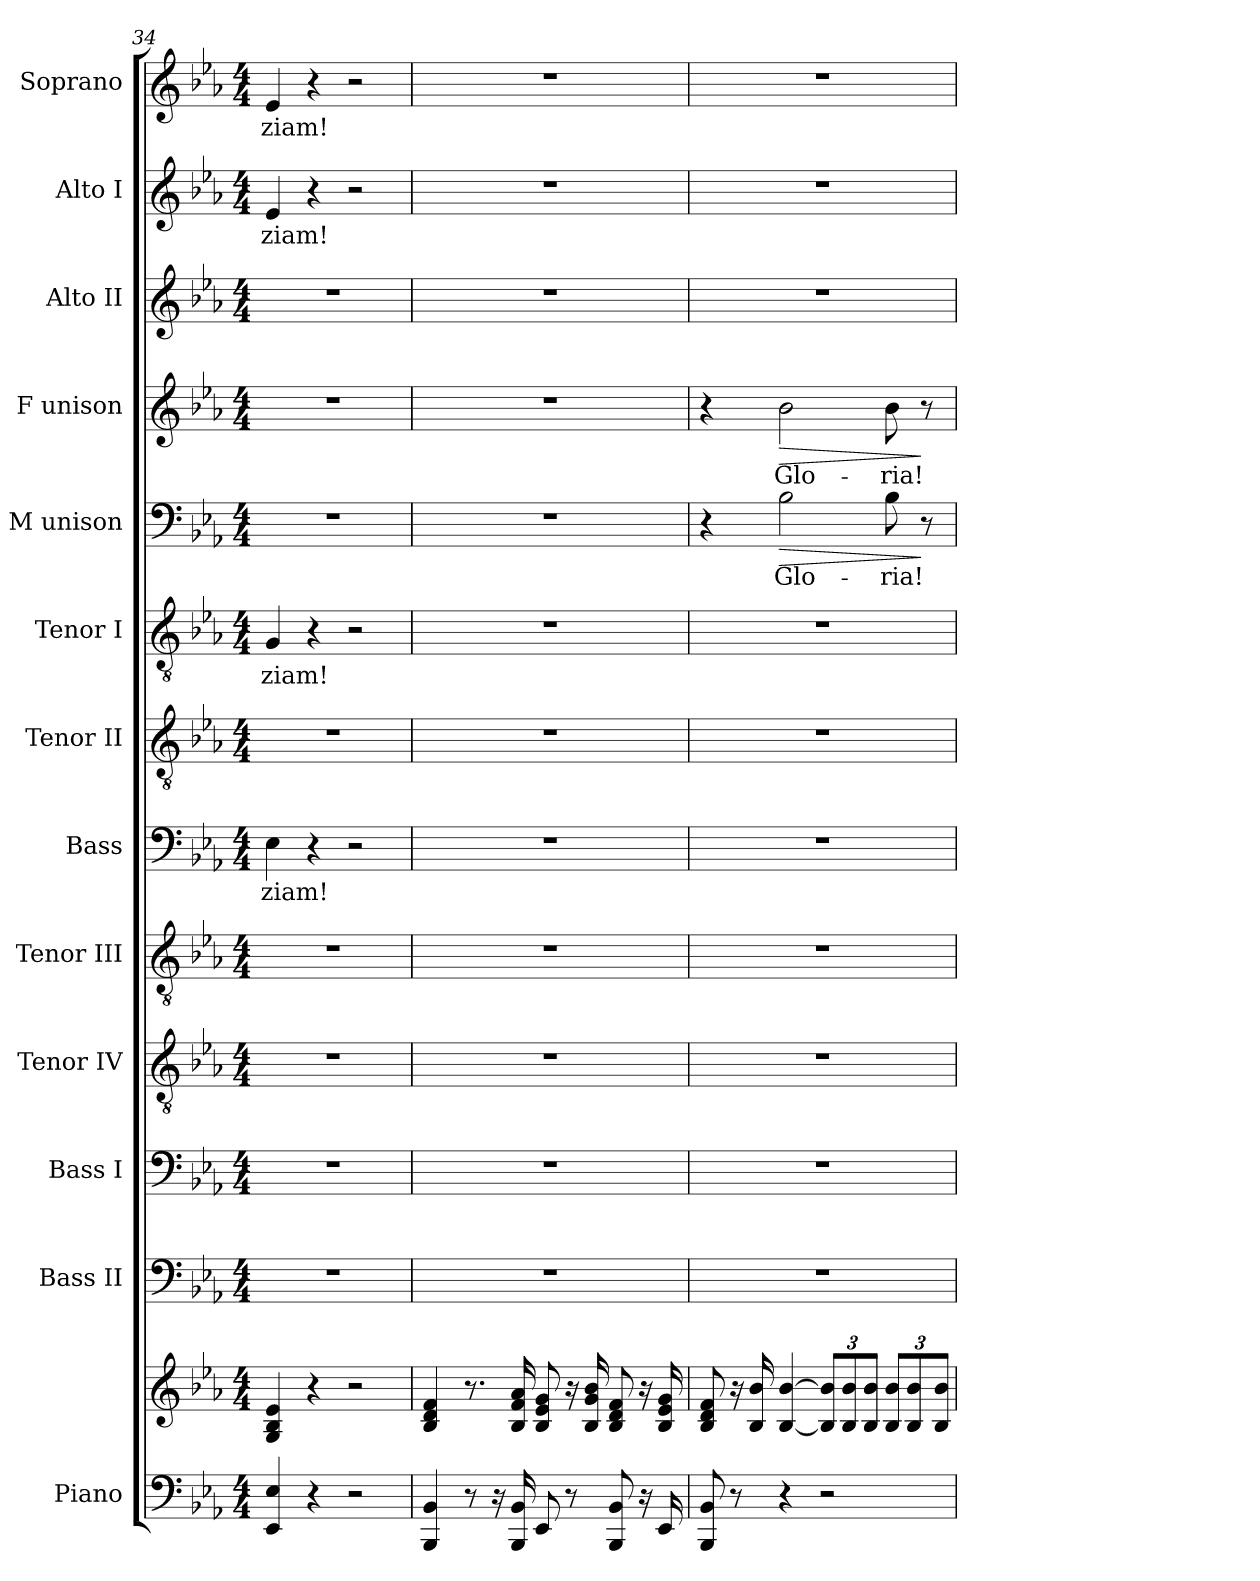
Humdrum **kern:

**kern	**kern	**kern	**kern	**kern	**kern	**kern	**text	**kern	**kern	**text	**kern	**text	**dynam	**kern	**text	**dynam	**kern	**kern	**text	**kern	**text
*part13	*part13	*part12	*part11	*part10	*part9	*part8	*part8	*part7	*part6	*part6	*part5	*part5	*part5	*part4	*part4	*part4	*part3	*part2	*part2	*part1	*part1
*staff14	*staff13	*staff12	*staff11	*staff10	*staff9	*staff8	*staff8	*staff7	*staff6	*staff6	*staff5	*staff5	*staff5	*staff4	*staff4	*staff4	*staff3	*staff2	*staff2	*staff1	*staff1
*I"Piano	*	*I"Bass II	*I"Bass I	*I"Tenor IV	*I"Tenor III	*I"Bass	*	*I"Tenor II	*I"Tenor I	*	*I"M unison	*	*	*I"F unison	*	*	*I"Alto II	*I"Alto I	*	*I"Soprano	*
*	*	*I'B.II	*I'B.I	*I'T.IV	*I'T.III	*I'B.	*	*I'T.II	*I'T.I	*	*I'M.u.	*	*	*I'F.u.	*	*	*I'A.II	*I'A.I	*	*I'S.	*
!!LO:PB:g=z
*clefF4	*clefG2	*clefF4	*clefF4	*clefGv2	*clefGv2	*clefF4	*	*clefGv2	*clefGv2	*	*clefF4	*	*	*clefG2	*	*	*clefG2	*clefG2	*	*clefG2	*
*k[b-e-a-]	*k[b-e-a-]	*k[b-e-a-]	*k[b-e-a-]	*k[b-e-a-]	*k[b-e-a-]	*k[b-e-a-]	*	*k[b-e-a-]	*k[b-e-a-]	*	*k[b-e-a-]	*	*	*k[b-e-a-]	*	*	*k[b-e-a-]	*k[b-e-a-]	*	*k[b-e-a-]	*
*M4/4	*M4/4	*M4/4	*M4/4	*M4/4	*M4/4	*M4/4	*	*M4/4	*M4/4	*	*M4/4	*	*	*M4/4	*	*	*M4/4	*M4/4	*	*M4/4	*
=34	=34	=34	=34	=34	=34	=34	=34	=34	=34	=34	=34	=34	=34	=34	=34	=34	=34	=34	=34	=34	=34
!	!	!	!	!	!	!	!LO:LY:b	!	!	!LO:LY:b	!	!	!	!	!	!	!	!	!LO:LY:b	!	!LO:LY:b
4EE-/ 4E-/	4G/ 4B-/ 4e-/	1r	1r	1r	1r	4E-\	-ziam!	1r	4G/	-ziam!	1r	.	.	1r	.	.	1r	4e-/	-ziam!	4e-/	-ziam!
4r	4r	.	.	.	.	4r	.	.	4r	.	.	.	.	.	.	.	.	4r	.	4r	.
2r	2r	.	.	.	.	2r	.	.	2r	.	.	.	.	.	.	.	.	2r	.	2r	.
=35	=35	=35	=35	=35	=35	=35	=35	=35	=35	=35	=35	=35	=35	=35	=35	=35	=35	=35	=35	=35	=35
4BBB-/ 4BB-/	4B-/ 4d/ 4f/	1r	1r	1r	1r	1r	.	1r	1r	.	1r	.	.	1r	.	.	1r	1r	.	1r	.
8r	8.r	.	.	.	.	.	.	.	.	.	.	.	.	.	.	.	.	.	.	.	.
16r	.	.	.	.	.	.	.	.	.	.	.	.	.	.	.	.	.	.	.	.	.
16BBB-/ 16BB-/	16B-/ 16f/ 16a-/	.	.	.	.	.	.	.	.	.	.	.	.	.	.	.	.	.	.	.	.
8EE-/	8B-/ 8e-/ 8g/	.	.	.	.	.	.	.	.	.	.	.	.	.	.	.	.	.	.	.	.
8r	16r	.	.	.	.	.	.	.	.	.	.	.	.	.	.	.	.	.	.	.	.
.	16B-/ 16g/ 16b-/	.	.	.	.	.	.	.	.	.	.	.	.	.	.	.	.	.	.	.	.
8BBB-/ 8BB-/	8B-/ 8d/ 8f/	.	.	.	.	.	.	.	.	.	.	.	.	.	.	.	.	.	.	.	.
16r	16r	.	.	.	.	.	.	.	.	.	.	.	.	.	.	.	.	.	.	.	.
16EE-/	16B-/ 16e-/ 16g/	.	.	.	.	.	.	.	.	.	.	.	.	.	.	.	.	.	.	.	.
=36	=36	=36	=36	=36	=36	=36	=36	=36	=36	=36	=36	=36	=36	=36	=36	=36	=36	=36	=36	=36	=36
8BBB-/ 8BB-/	8B-/ 8d/ 8f/	1r	1r	1r	1r	1r	.	1r	1r	.	4r	.	.	4r	.	.	1r	1r	.	1r	.
8r	16r	.	.	.	.	.	.	.	.	.	.	.	.	.	.	.	.	.	.	.	.
.	16B-/ 16b-/	.	.	.	.	.	.	.	.	.	.	.	.	.	.	.	.	.	.	.	.
!	!	!	!	!	!	!	!	!	!	!	!	!LO:LY:b	!LO:HP:b	!	!LO:LY:b	!LO:HP:b	!	!	!	!	!
4r	[4B-/ [4b-/	.	.	.	.	.	.	.	.	.	2B-\	Glo-	>	2b-\	Glo-	>	.	.	.	.	.
*	*Xbrackettup	*	*	*	*	*	*	*	*	*	*	*	*	*	*	*	*	*	*	*	*
2r	12B-/] 12b-/]L	.	.	.	.	.	.	.	.	.	.	.	.	.	.	.	.	.	.	.	.
.	12B-/ 12b-/	.	.	.	.	.	.	.	.	.	.	.	.	.	.	.	.	.	.	.	.
.	12B-/ 12b-/J	.	.	.	.	.	.	.	.	.	.	.	.	.	.	.	.	.	.	.	.
!	!	!	!	!	!	!	!	!	!	!	!	!LO:LY:b	!	!	!LO:LY:b	!	!	!	!	!	!
.	12B-/ 12b-/L	.	.	.	.	.	.	.	.	.	8B-\	-ria!	.	8b-\	-ria!	.	.	.	.	.	.
.	12B-/ 12b-/	.	.	.	.	.	.	.	.	.	.	.	.	.	.	.	.	.	.	.	.
.	.	.	.	.	.	.	.	.	.	.	8r	.	]	8r	.	]	.	.	.	.	.
.	12B-/ 12b-/J	.	.	.	.	.	.	.	.	.	.	.	.	.	.	.	.	.	.	.	.
=	=	=	=	=	=	=	=	=	=	=	=	=	=	=	=	=	=	=	=	=	=
*-	*-	*-	*-	*-	*-	*-	*-	*-	*-	*-	*-	*-	*-	*-	*-	*-	*-	*-	*-	*-	*-
